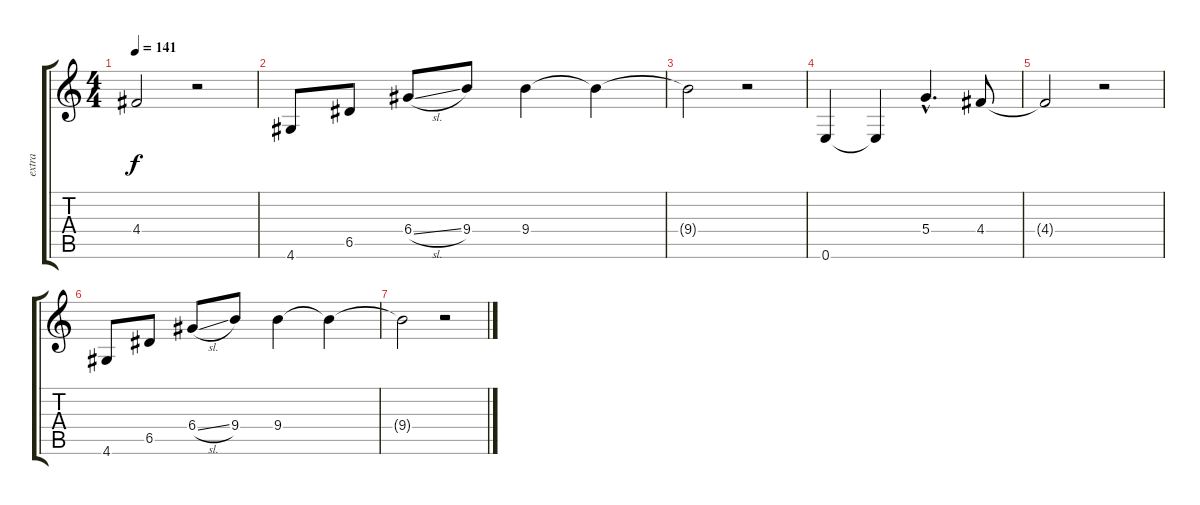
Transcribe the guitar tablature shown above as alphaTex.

\track ("extra" "extra") {instrument acousticguitarnylon}
\staff {score tabs}
\tuning (E4 B3 G3 D3 A2 E2) {hide}
\ts (4 4)
\tempo 141
\clef g2
\ks c
4.4{t}.2{dy f} r.2 |
4.6.8 6.5.8 6.4{sl}.8 9.4.8 9.4.4 9.4{t}.4 |
9.4{t}.2 r.2 |
0.6.4 0.6{t}.4 5.4{hac}.4{d} 4.4.8 |
4.4{t}.2 r.2 |
4.6.8 6.5.8 6.4{sl}.8 9.4.8 9.4.4 9.4{t}.4 |
9.4{t}.2 r.2
